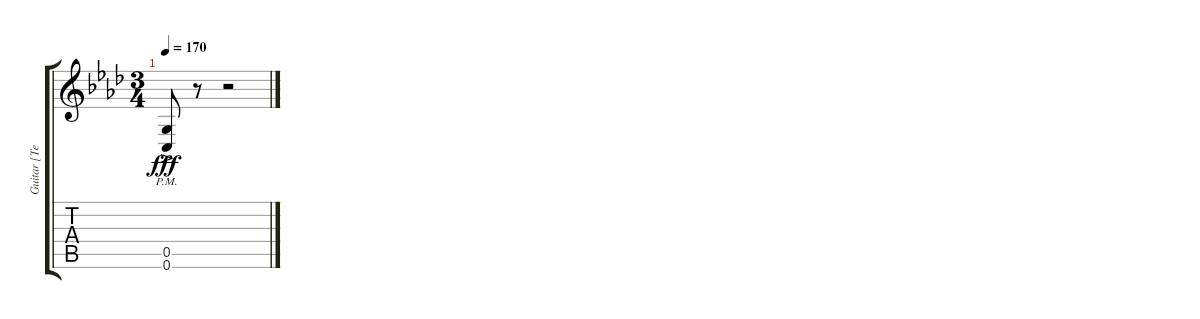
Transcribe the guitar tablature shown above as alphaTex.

\track ("Guitar [Teppei]" "Guitar [Te") {instrument distortionguitar}
\staff {score tabs}
\tuning (D4 A3 F3 C3 G2 C2) {hide}
\ts (3 4)
\tempo 170
\clef g2
\ks ab
(0.5{ac pm} 0.6{ac pm}).8{dy fff} r.8 r.2
